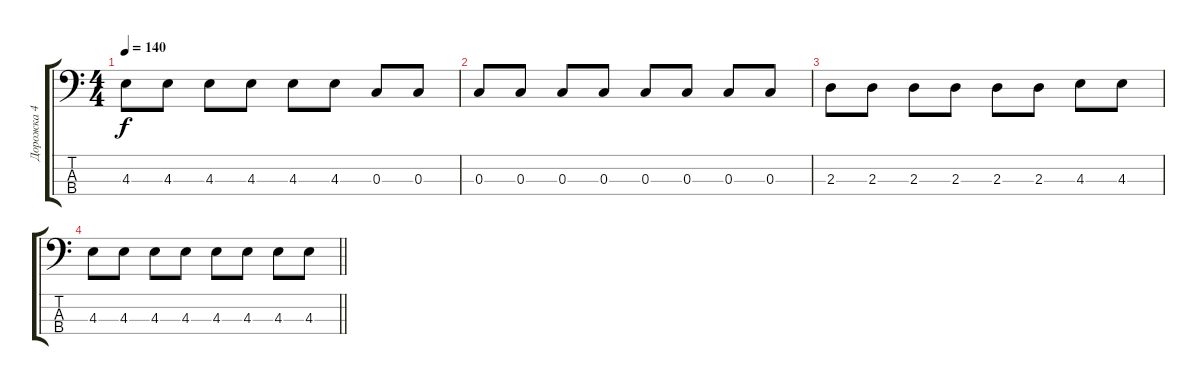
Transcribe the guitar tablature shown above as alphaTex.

\track ("Дорожка 4" "Дорожка 4") {instrument electricbassfinger}
\staff {score tabs}
\tuning (C3 G2 C2 F0) {hide}
\ts (4 4)
\tempo 140
\clef f4
\ks c
4.3.8{dy f} 4.3.8 4.3.8 4.3.8 4.3.8 4.3.8 0.3.8 0.3.8 |
0.3.8 0.3.8 0.3.8 0.3.8 0.3.8 0.3.8 0.3.8 0.3.8 |
2.3.8 2.3.8 2.3.8 2.3.8 2.3.8 2.3.8 4.3.8 4.3.8 |
\barLineRight lightlight
4.3.8 4.3.8 4.3.8 4.3.8 4.3.8 4.3.8 4.3.8 4.3.8
